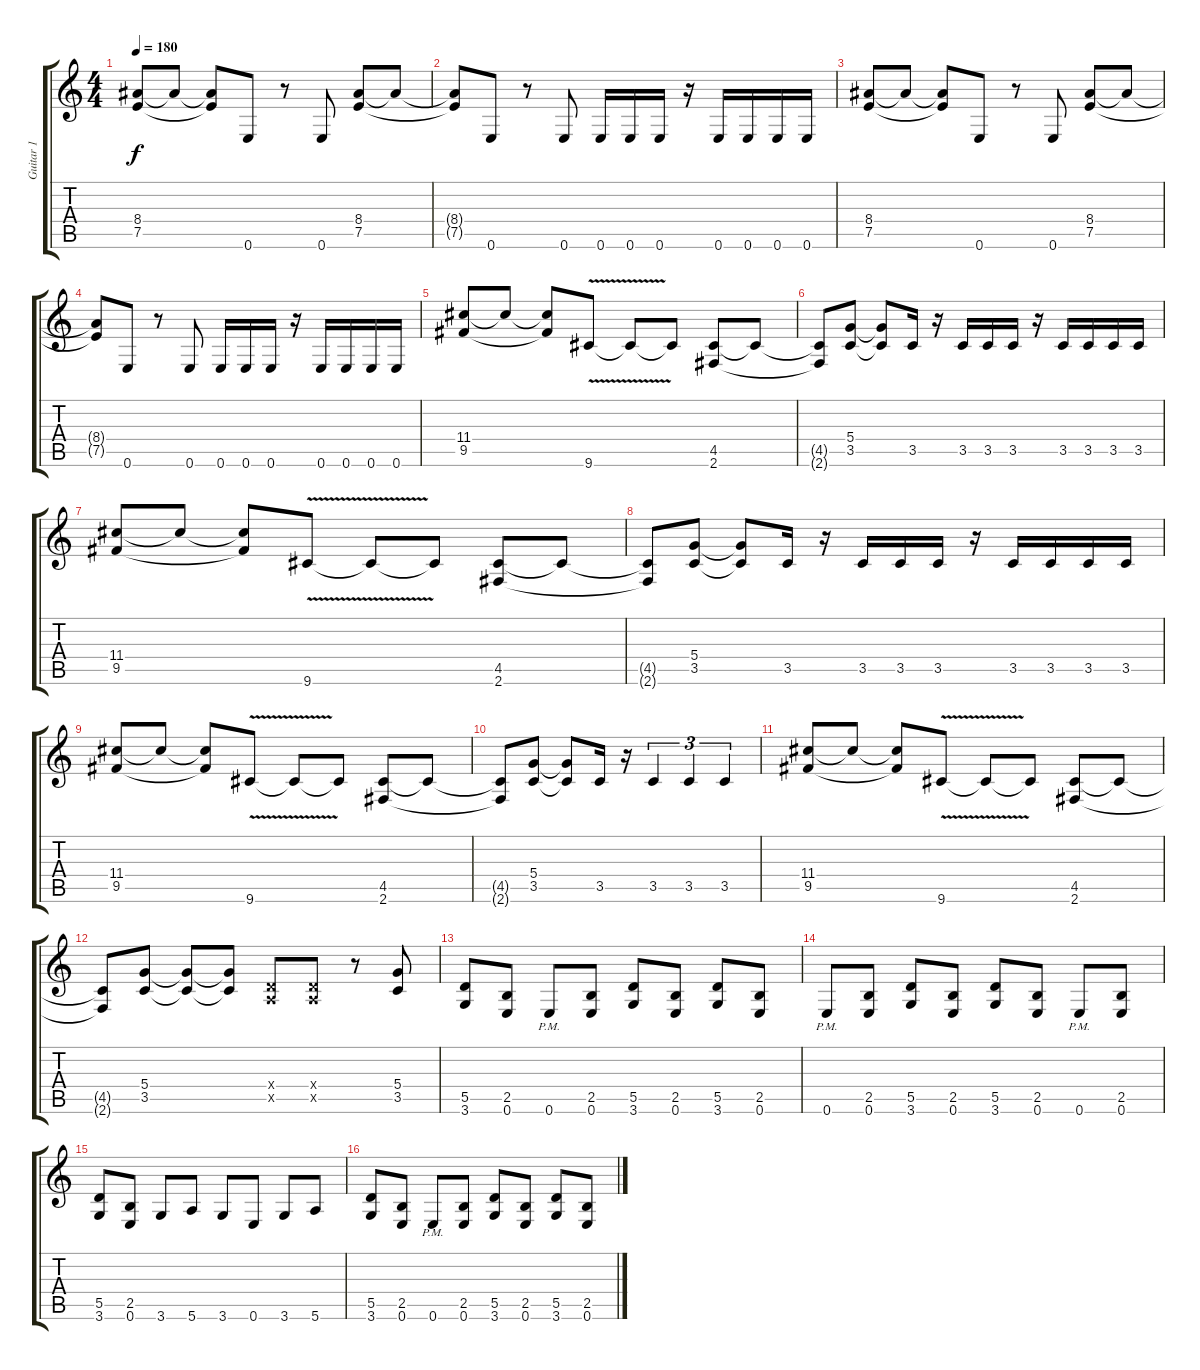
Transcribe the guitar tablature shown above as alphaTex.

\track ("Guitar 1 " "Guitar 1 ") {instrument distortionguitar}
\staff {score tabs}
\tuning (E4 B3 G3 D3 A2 E2) {hide}
\ts (4 4)
\tempo 180
\clef g2
\ks c
(8.4 7.5).8{dy f} 8.4{t}.8 (8.4{t} 7.5{t}).8 0.6.8 r.8 0.6.8 (8.4 7.5).8 8.4{t}.8 |
(8.4{t} 7.5{t}).8 0.6.8 r.8 0.6.8 0.6.16 0.6.16 0.6.16 r.16 0.6.16 0.6.16 0.6.16 0.6.16 |
(8.4 7.5).8 8.4{t}.8 (8.4{t} 7.5{t}).8 0.6.8 r.8 0.6.8 (8.4 7.5).8 8.4{t}.8 |
(8.4{t} 7.5{t}).8 0.6.8 r.8 0.6.8 0.6.16 0.6.16 0.6.16 r.16 0.6.16 0.6.16 0.6.16 0.6.16 |
(11.4 9.5).8 11.4{t}.8 (11.4{t} 9.5{t}).8 9.6{v}.8 9.6{t}.8 9.6{t}.8 (4.5 2.6).8 4.5{t}.8 |
(4.5{t} 2.6{t}).8 (5.4 3.5).8 (5.4{t} 3.5{t}).8 3.5.16 r.16 3.5.16 3.5.16 3.5.16 r.16 3.5.16 3.5.16 3.5.16 3.5.16 |
(11.4 9.5).8 11.4{t}.8 (11.4{t} 9.5{t}).8 9.6{v}.8 9.6{t}.8 9.6{t}.8 (4.5 2.6).8 4.5{t}.8 |
(4.5{t} 2.6{t}).8 (5.4 3.5).8 (5.4{t} 3.5{t}).8 3.5.16 r.16 3.5.16 3.5.16 3.5.16 r.16 3.5.16 3.5.16 3.5.16 3.5.16 |
(11.4 9.5).8 11.4{t}.8 (11.4{t} 9.5{t}).8 9.6{v}.8 9.6{t}.8 9.6{t}.8 (4.5 2.6).8 4.5{t}.8 |
(4.5{t} 2.6{t}).8 (5.4 3.5).8 (5.4{t} 3.5{t}).8 3.5.16 r.16 3.5.4{tu (3 2)} 3.5.4{tu (3 2)} 3.5.4{tu (3 2)} |
(11.4 9.5).8 11.4{t}.8 (11.4{t} 9.5{t}).8 9.6{v}.8 9.6{t}.8 9.6{t}.8 (4.5 2.6).8 4.5{t}.8 |
(4.5{t} 2.6{t}).8 (5.4 3.5).8 (5.4{t} 3.5{t}).8 (5.4{t} 3.5{t}).8 (0.4{x} 0.5{x}).8 (0.4{x} 0.5{x}).8 r.8 (5.4 3.5).8 |
(5.5 3.6).8 (2.5 0.6).8 0.6{pm}.8 (2.5 0.6).8 (5.5 3.6).8 (2.5 0.6).8 (5.5 3.6).8 (2.5 0.6).8 |
0.6{pm}.8 (2.5 0.6).8 (5.5 3.6).8 (2.5 0.6).8 (5.5 3.6).8 (2.5 0.6).8 0.6{pm}.8 (2.5 0.6).8 |
(5.5 3.6).8 (2.5 0.6).8 3.6.8 5.6.8 3.6.8 0.6.8 3.6.8 5.6.8 |
(5.5 3.6).8 (2.5 0.6).8 0.6{pm}.8 (2.5 0.6).8 (5.5 3.6).8 (2.5 0.6).8 (5.5 3.6).8 (2.5 0.6).8
